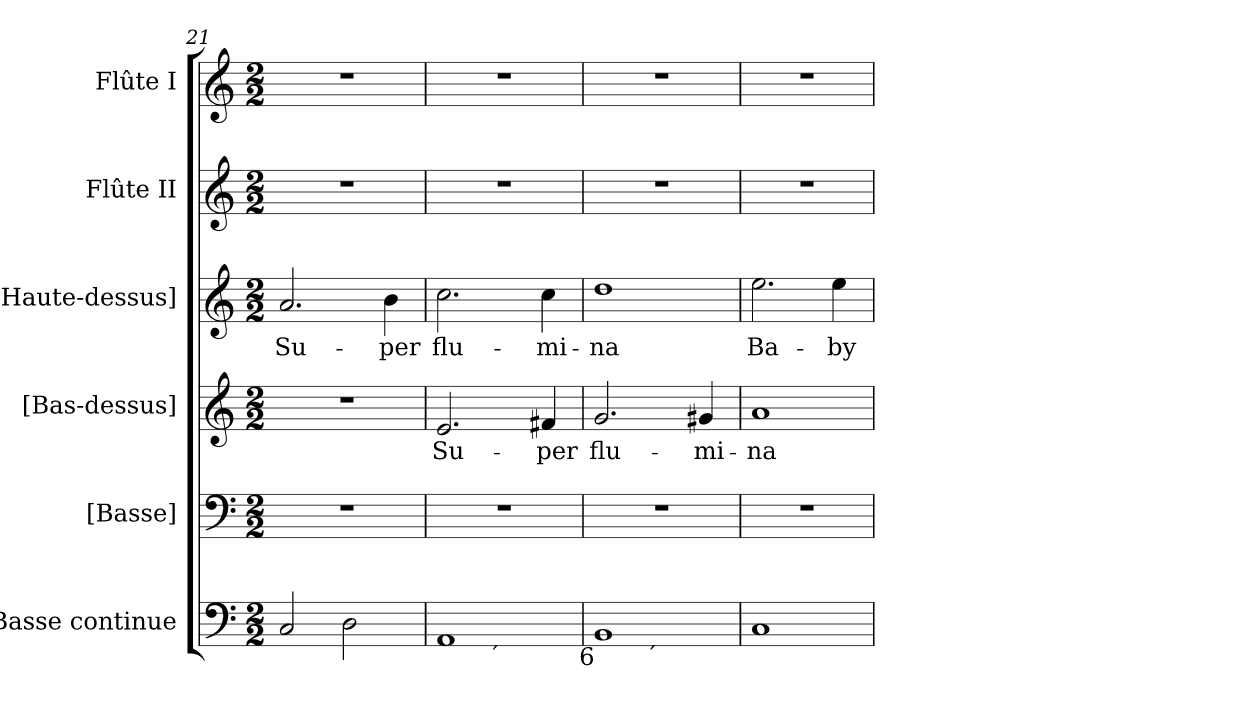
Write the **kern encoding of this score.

**kern	**kern	**kern	**text	**kern	**text	**kern	**kern
*part6	*part5	*part4	*part4	*part3	*part3	*part2	*part1
*staff6	*staff5	*staff4	*staff4	*staff3	*staff3	*staff2	*staff1
*I"Basse continue	*I"[Basse]	*I"[Bas-dessus]	*	*I"[Haute-dessus]	*	*I"Flûte II	*I"Flûte I
*I'B.c.	*I'B.	*	*	*	*	*I'Fl. II	*I'Fl. I
!!LO:PB:g=z
*clefF4	*clefF4	*clefG2	*	*clefG2	*	*clefG2	*clefG2
*k[]	*k[]	*k[]	*	*k[]	*	*k[]	*k[]
*a:	*a:	*a:	*	*a:	*	*a:	*a:
*M2/2	*M2/2	*M2/2	*	*M2/2	*	*M2/2	*M2/2
=21	=21	=21	=21	=21	=21	=21	=21
!	!	!	!	!	!LO:LY:b:color=#000000	!	!
2Ci/	1r	1r	.	2.ai/	Su-	1r	1r
2Di\	.	.	.	.	.	.	.
!	!	!	!	!	!LO:LY:b:color=#000000	!	!
.	.	.	.	4bi\	-per	.	.
=22	=22	=22	=22	=22	=22	=22	=22
!	!	!	!LO:LY:b:color=#000000	!	!	!	!
!LO:TX:b:rj:t=5	!	!	!	!	!	!	!
!	!	!	!	!	!LO:LY:b:color=#000000	!	!
*^	*	*	*	*	*	*	*
1AAi	2ryy	1r	2.ei/	Su-	2.cci\	flu-	1r	1r
!	!LO:TX:b:rj:t=´	!	!	!	!	!	!	!
.	2ryy	.	.	.	.	.	.	.
!	!	!	!	!LO:LY:b:color=#000000	!	!	!	!
!	!	!	!	!	!	!LO:LY:b:color=#000000	!	!
.	.	.	4f#Xi/	-per	4cci\	-mi-	.	.
=23	=23	=23	=23	=23	=23	=23	=23	=23
!	!	!	!	!LO:LY:b:color=#000000	!	!	!	!
!LO:TX:b:rj:t=6	!	!	!	!	!	!	!	!
!	!	!	!	!	!	!LO:LY:b:color=#000000	!	!
1BBi	2ryy	1r	2.gi/	flu-	1ddi	-na	1r	1r
!	!LO:TX:b:rj:t=´	!	!	!	!	!	!	!
.	2ryy	.	.	.	.	.	.	.
!	!	!	!	!LO:LY:b:color=#000000	!	!	!	!
.	.	.	4g#Xi/	-mi-	.	.	.	.
*v	*v	*	*	*	*	*	*	*
=24	=24	=24	=24	=24	=24	=24	=24
*^	*	*	*	*	*	*	*
!	!	!	!	!LO:LY:b:color=#000000	!	!	!	!
*v	*v	*	*	*	*	*	*	*
*^	*	*	*	*	*	*	*
!LO:TX:b:rj:t=6	!	!	!	!	!	!	!	!
!	!	!	!	!	!	!LO:LY:b:color=#000000	!	!
*v	*v	*	*	*	*	*	*	*
1Ci	1r	1ai	-na	2.eei\	Ba-	1r	1r
!	!	!	!	!	!LO:LY:b:color=#000000	!	!
.	.	.	.	4eei\	-by-	.	.
=	=	=	=	=	=	=	=
*-	*-	*-	*-	*-	*-	*-	*-
